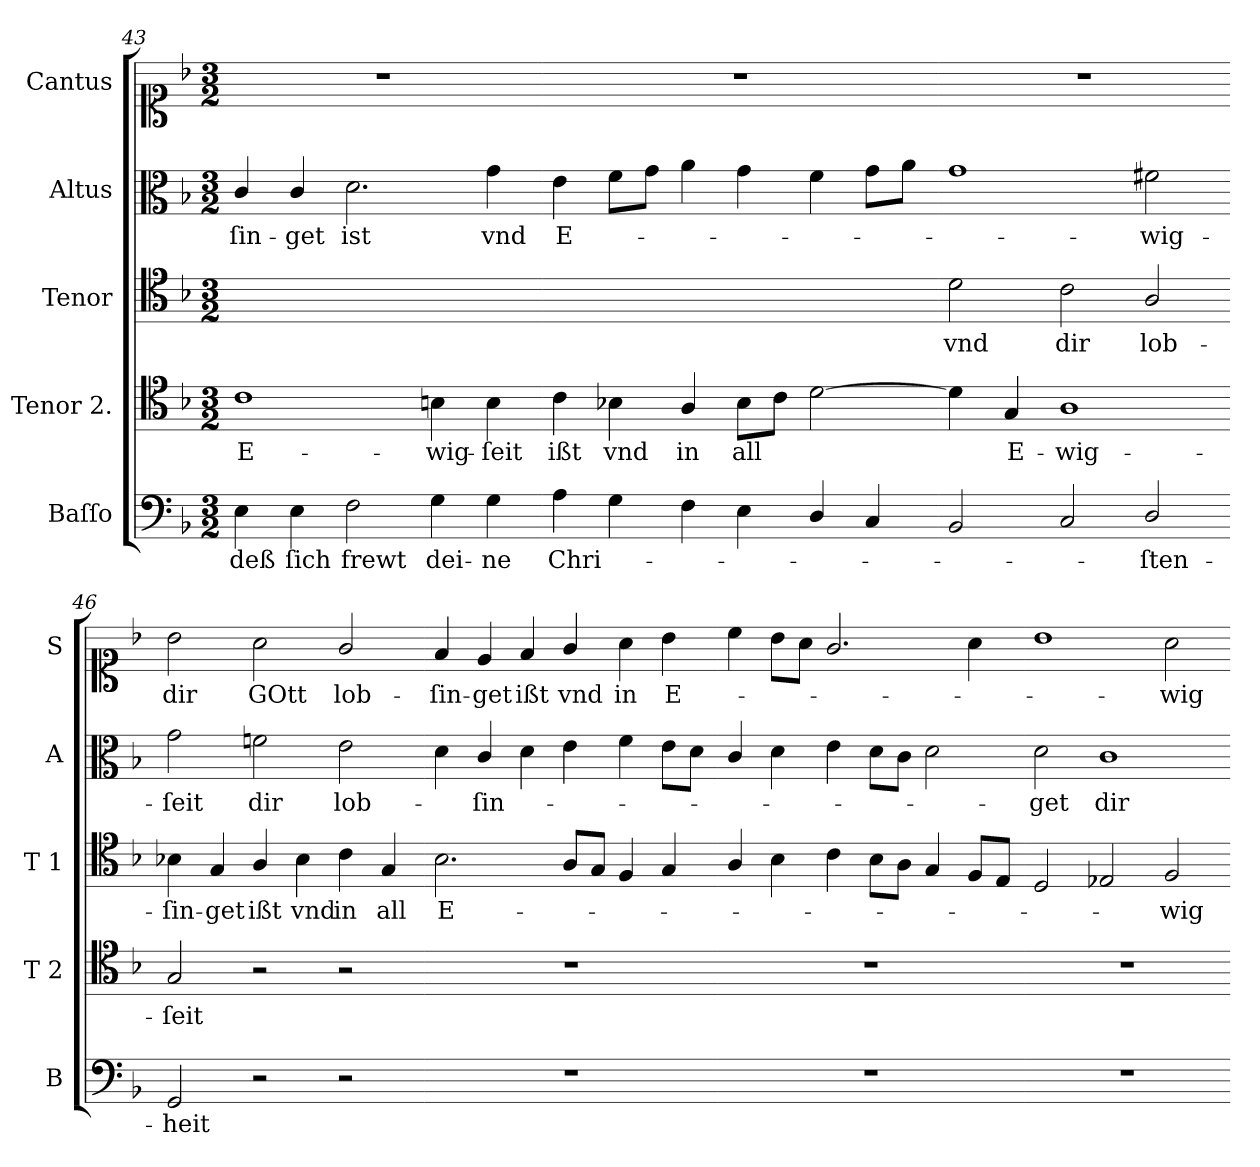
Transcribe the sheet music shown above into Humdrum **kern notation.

**kern	**text	**kern	**text	**kern	**text	**kern	**text	**kern	**text
*part5	*part5	*part4	*part4	*part3	*part3	*part2	*part2	*part1	*part1
*staff5	*staff5	*staff4	*staff4	*staff3	*staff3	*staff2	*staff2	*staff1	*staff1
*I"Baſſo	*	*I"Tenor 2.	*	*I"Tenor	*	*I"Altus	*	*I"Cantus	*
*I'B	*	*I'T 2	*	*I'T 1	*	*I'A	*	*I'S	*
*clefF4	*	*clefC4	*	*clefC4	*	*clefC3	*	*clefC1	*
*k[b-]	*	*k[b-]	*	*k[b-]	*	*k[b-]	*	*k[b-]	*
*F:	*	*F:	*	*F:	*	*F:	*	*F:	*
*M3/2	*	*M3/2	*	*M3/2	*	*M3/2	*	*M3/2	*
=43	=43	=43	=43	=43	=43	=43	=43	=43	=43
!	!	!	!	!	!	!	!LO:LY:i	!	!
4E\	deß	1c	E-	1.ryy	.	4c/	-ſin-	1.r	.
!	!	!	!	!	!	!	!LO:LY:i	!	!
4E\	ſich	.	.	.	.	4c/	-get	.	.
!	!	!	!	!	!	!	!LO:LY:i	!	!
2F\	frewt	.	.	.	.	2.d\	ist	.	.
4G\	dei-	4Bn\	-wig-	.	.	.	.	.	.
4G\	-ne	4B\	-ſeit	.	.	4g\	vnd	.	.
=44-	=44-	=44-	=44-	=44-	=44-	=44-	=44-	=44-	=44-
4A\	Chri-	4c\	ißt	1.ryy	.	4e\	E-	1.r	.
4G\	.	4B-X\	vnd	.	.	8f\L	.	.	.
.	.	.	.	.	.	8g\J	.	.	.
4F\	.	4A/	in	.	.	4a\	.	.	.
4E\	.	8B-\L	all	.	.	4g\	.	.	.
.	.	8c\J	.	.	.	.	.	.	.
4D/	.	[2d\	.	.	.	4f\	.	.	.
4C/	.	.	.	.	.	8g\L	.	.	.
.	.	.	.	.	.	8a\J	.	.	.
=45-	=45-	=45-	=45-	=45-	=45-	=45-	=45-	=45-	=45-
2BB-/	.	4d\]	.	2d\	vnd	1g	.	1.r	.
.	.	4G/	E-	.	.	.	.	.	.
2C/	.	1A	-wig-	2c\	dir	.	.	.	.
2D/	-ſten-	.	.	2A/	lob-	2f#X\	-wig-	.	.
=46-	=46-	=46-	=46-	=46-	=46-	=46-	=46-	=46-	=46-
2GG/	-heit	2G/	-ſeit	4B-X\	-ſin-	2g\	-ſeit	2b-\	dir
.	.	.	.	4G/	-get	.	.	.	.
2r	.	2r	.	4A/	ißt	2fn\	dir	2a\	GOtt
.	.	.	.	4B-\	vnd	.	.	.	.
2r	.	2r	.	4c\	in	2e\	lob-	2g/	lob-
.	.	.	.	4G/	all	.	.	.	.
=47-	=47-	=47-	=47-	=47-	=47-	=47-	=47-	=47-	=47-
1.r	.	1.r	.	2.B-\	E-	4d\	.	4f/	-ſin-
.	.	.	.	.	.	4c/	-ſin-	4e/	-get
.	.	.	.	.	.	4d\	.	4f/	ißt
.	.	.	.	8A/L	.	4e\	.	4g/	vnd
.	.	.	.	8G/J	.	.	.	.	.
.	.	.	.	4F/	.	4f\	.	4a\	in
.	.	.	.	4G/	.	8e\L	.	4b-\	E-
.	.	.	.	.	.	8d\J	.	.	.
=48-	=48-	=48-	=48-	=48-	=48-	=48-	=48-	=48-	=48-
1.r	.	1.r	.	4A/	.	4c/	.	4cc\	.
.	.	.	.	4B-\	.	4d\	.	8b-\L	.
.	.	.	.	.	.	.	.	8a\J	.
.	.	.	.	4c\	.	4e\	.	2.g/	.
.	.	.	.	8B-\L	.	8d\L	.	.	.
.	.	.	.	8A\J	.	8c\J	.	.	.
.	.	.	.	4G/	.	2d\	.	.	.
.	.	.	.	8F/L	.	.	.	4a\	.
.	.	.	.	8E/J	.	.	.	.	.
=49-	=49-	=49-	=49-	=49-	=49-	=49-	=49-	=49-	=49-
1.r	.	1.r	.	2D/	.	2d\	-get	1b-	.
.	.	.	.	2E-X/	.	1c	dir	.	.
.	.	.	.	2F/	-wig-	.	.	2a\	-wig-
=-	=-	=-	=-	=-	=-	=-	=-	=-	=-
*-	*-	*-	*-	*-	*-	*-	*-	*-	*-
